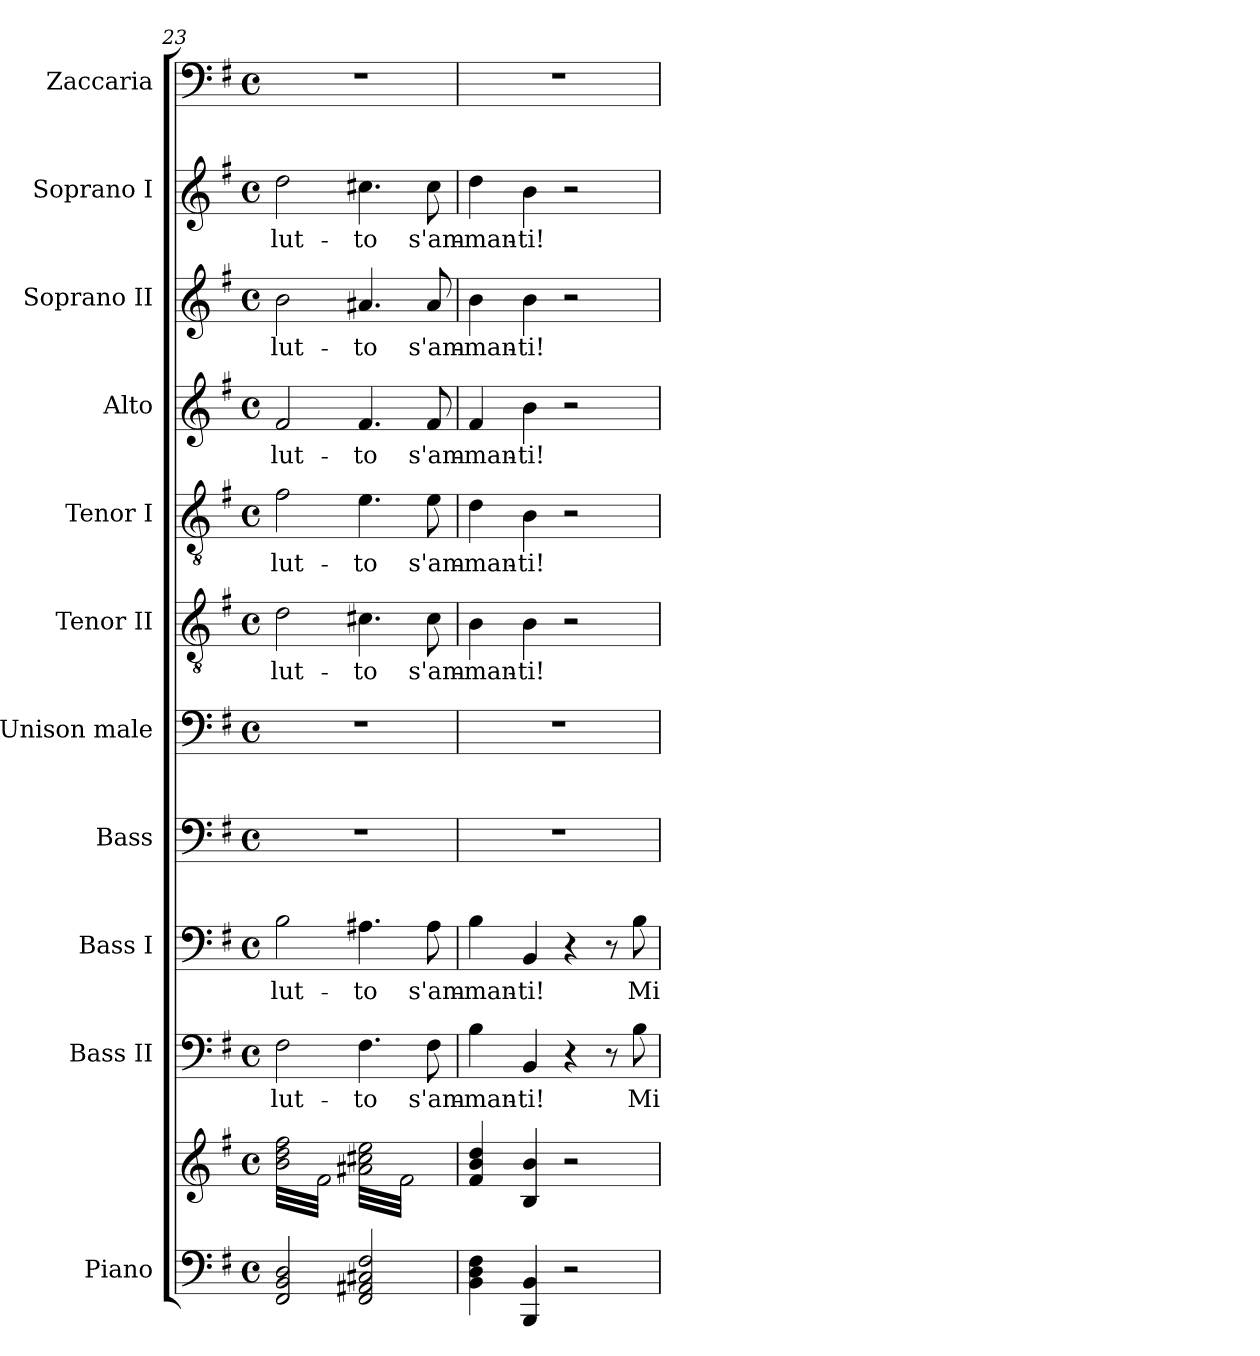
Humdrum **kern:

**kern	**kern	**kern	**text	**kern	**text	**kern	**kern	**kern	**text	**kern	**text	**kern	**text	**kern	**text	**kern	**text	**kern
*part11	*part11	*part10	*part10	*part9	*part9	*part8	*part7	*part6	*part6	*part5	*part5	*part4	*part4	*part3	*part3	*part2	*part2	*part1
*staff12	*staff11	*staff10	*staff10	*staff9	*staff9	*staff8	*staff7	*staff6	*staff6	*staff5	*staff5	*staff4	*staff4	*staff3	*staff3	*staff2	*staff2	*staff1
*I"Piano	*	*I"Bass II	*	*I"Bass I	*	*I"Bass	*I"Unison male	*I"Tenor II	*	*I"Tenor I	*	*I"Alto	*	*I"Soprano II	*	*I"Soprano I	*	*I"Zaccaria
*I'Pno.	*	*I'B.II	*	*I'B.I	*	*I'B.	*I'Uni.m	*I'T.II	*	*I'T.I	*	*I'A.	*	*I'S.II	*	*I'S.I	*	*I'Zac.
*clefF4	*clefG2	*clefF4	*	*clefF4	*	*clefF4	*clefF4	*clefGv2	*	*clefGv2	*	*clefG2	*	*clefG2	*	*clefG2	*	*clefF4
*k[f#]	*k[f#]	*k[f#]	*	*k[f#]	*	*k[f#]	*k[f#]	*k[f#]	*	*k[f#]	*	*k[f#]	*	*k[f#]	*	*k[f#]	*	*k[f#]
*M4/4	*M4/4	*M4/4	*	*M4/4	*	*M4/4	*M4/4	*M4/4	*	*M4/4	*	*M4/4	*	*M4/4	*	*M4/4	*	*M4/4
*met(c)	*met(c)	*met(c)	*	*met(c)	*	*met(c)	*met(c)	*met(c)	*	*met(c)	*	*met(c)	*	*met(c)	*	*met(c)	*	*met(c)
=23	=23	=23	=23	=23	=23	=23	=23	=23	=23	=23	=23	=23	=23	=23	=23	=23	=23	=23
!	!	!	!LO:LY:b	!	!LO:LY:b	!	!	!	!LO:LY:b	!	!LO:LY:b	!	!LO:LY:b	!	!LO:LY:b	!	!LO:LY:b	!
*	*tremolo	*	*	*	*	*	*	*	*	*	*	*	*	*	*	*	*	*
2FF#/ 2BB/ 2D/	32b\ 32dd\ 32ff#\LLL	2F#\	lut-	2B\	lut-	1r	1r	2d\	lut-	2f#\	lut-	2f#/	lut-	2b\	lut-	2dd\	lut-	1r
.	32f#/	.	.	.	.	.	.	.	.	.	.	.	.	.	.	.	.	.
.	32b\ 32dd\ 32ff#\	.	.	.	.	.	.	.	.	.	.	.	.	.	.	.	.	.
.	32f#/	.	.	.	.	.	.	.	.	.	.	.	.	.	.	.	.	.
.	32b\ 32dd\ 32ff#\	.	.	.	.	.	.	.	.	.	.	.	.	.	.	.	.	.
.	32f#/	.	.	.	.	.	.	.	.	.	.	.	.	.	.	.	.	.
.	32b\ 32dd\ 32ff#\	.	.	.	.	.	.	.	.	.	.	.	.	.	.	.	.	.
.	32f#/	.	.	.	.	.	.	.	.	.	.	.	.	.	.	.	.	.
.	32b\ 32dd\ 32ff#\	.	.	.	.	.	.	.	.	.	.	.	.	.	.	.	.	.
.	32f#/	.	.	.	.	.	.	.	.	.	.	.	.	.	.	.	.	.
.	32b\ 32dd\ 32ff#\	.	.	.	.	.	.	.	.	.	.	.	.	.	.	.	.	.
.	32f#/	.	.	.	.	.	.	.	.	.	.	.	.	.	.	.	.	.
.	32b\ 32dd\ 32ff#\	.	.	.	.	.	.	.	.	.	.	.	.	.	.	.	.	.
.	32f#/	.	.	.	.	.	.	.	.	.	.	.	.	.	.	.	.	.
.	32b\ 32dd\ 32ff#\	.	.	.	.	.	.	.	.	.	.	.	.	.	.	.	.	.
.	32f#/JJJ	.	.	.	.	.	.	.	.	.	.	.	.	.	.	.	.	.
!	!	!	!LO:LY:b	!	!LO:LY:b	!	!	!	!LO:LY:b	!	!LO:LY:b	!	!LO:LY:b	!	!LO:LY:b	!	!LO:LY:b	!
2FF#/ 2AA#X/ 2C#X/ 2F#/	32a#X\ 32cc#X\ 32ee\LLL	4.F#\	-to	4.A#X\	-to	.	.	4.c#X\	-to	4.e\	-to	4.f#/	-to	4.a#X/	-to	4.cc#X\	-to	.
.	32f#/	.	.	.	.	.	.	.	.	.	.	.	.	.	.	.	.	.
.	32a#X\ 32cc#X\ 32ee\	.	.	.	.	.	.	.	.	.	.	.	.	.	.	.	.	.
.	32f#/	.	.	.	.	.	.	.	.	.	.	.	.	.	.	.	.	.
.	32a#X\ 32cc#X\ 32ee\	.	.	.	.	.	.	.	.	.	.	.	.	.	.	.	.	.
.	32f#/	.	.	.	.	.	.	.	.	.	.	.	.	.	.	.	.	.
.	32a#X\ 32cc#X\ 32ee\	.	.	.	.	.	.	.	.	.	.	.	.	.	.	.	.	.
.	32f#/	.	.	.	.	.	.	.	.	.	.	.	.	.	.	.	.	.
.	32a#X\ 32cc#X\ 32ee\	.	.	.	.	.	.	.	.	.	.	.	.	.	.	.	.	.
.	32f#/	.	.	.	.	.	.	.	.	.	.	.	.	.	.	.	.	.
.	32a#X\ 32cc#X\ 32ee\	.	.	.	.	.	.	.	.	.	.	.	.	.	.	.	.	.
.	32f#/	.	.	.	.	.	.	.	.	.	.	.	.	.	.	.	.	.
!	!	!	!LO:LY:b	!	!LO:LY:b	!	!	!	!LO:LY:b	!	!LO:LY:b	!	!LO:LY:b	!	!LO:LY:b	!	!LO:LY:b	!
.	32a#X\ 32cc#X\ 32ee\	8F#\	s'am-	8A#\	s'am-	.	.	8c#\	s'am-	8e\	s'am-	8f#/	s'am-	8a#/	s'am-	8cc#\	s'am-	.
.	32f#/	.	.	.	.	.	.	.	.	.	.	.	.	.	.	.	.	.
.	32a#X\ 32cc#X\ 32ee\	.	.	.	.	.	.	.	.	.	.	.	.	.	.	.	.	.
.	32f#/JJJ	.	.	.	.	.	.	.	.	.	.	.	.	.	.	.	.	.
*	*Xtremolo	*	*	*	*	*	*	*	*	*	*	*	*	*	*	*	*	*
=24	=24	=24	=24	=24	=24	=24	=24	=24	=24	=24	=24	=24	=24	=24	=24	=24	=24	=24
!	!	!	!LO:LY:b	!	!LO:LY:b	!	!	!	!LO:LY:b	!	!LO:LY:b	!	!LO:LY:b	!	!LO:LY:b	!	!LO:LY:b	!
4BB\ 4D\ 4F#\	4f#/ 4b/ 4dd/	4B\	-man-	4B\	-man-	1r	1r	4B\	-man-	4d\	-man-	4f#/	-man-	4b\	-man-	4dd\	-man-	1r
.	.	.	.	.	.	.	.	.	.	.	.	.	.	.	.	.	.	.
.	.	.	.	.	.	.	.	.	.	.	.	.	.	.	.	.	.	.
.	.	.	.	.	.	.	.	.	.	.	.	.	.	.	.	.	.	.
.	.	.	.	.	.	.	.	.	.	.	.	.	.	.	.	.	.	.
.	.	.	.	.	.	.	.	.	.	.	.	.	.	.	.	.	.	.
.	.	.	.	.	.	.	.	.	.	.	.	.	.	.	.	.	.	.
.	.	.	.	.	.	.	.	.	.	.	.	.	.	.	.	.	.	.
!	!	!	!LO:LY:b	!	!LO:LY:b	!	!	!	!LO:LY:b	!	!LO:LY:b	!	!LO:LY:b	!	!LO:LY:b	!	!LO:LY:b	!
4BBB/ 4BB/	4B/ 4b/	4BB/	-ti!	4BB/	-ti!	.	.	4B\	-ti!	4B\	-ti!	4b\	-ti!	4b\	-ti!	4b\	-ti!	.
2r	2r	4r	.	4r	.	.	.	2r	.	2r	.	2r	.	2r	.	2r	.	.
.	.	8r	.	8r	.	.	.	.	.	.	.	.	.	.	.	.	.	.
!	!	!	!LO:LY:b	!	!LO:LY:b	!	!	!	!	!	!	!	!	!	!	!	!	!
.	.	8B\	Mi-	8B\	Mi-	.	.	.	.	.	.	.	.	.	.	.	.	.
=	=	=	=	=	=	=	=	=	=	=	=	=	=	=	=	=	=	=
*-	*-	*-	*-	*-	*-	*-	*-	*-	*-	*-	*-	*-	*-	*-	*-	*-	*-	*-
